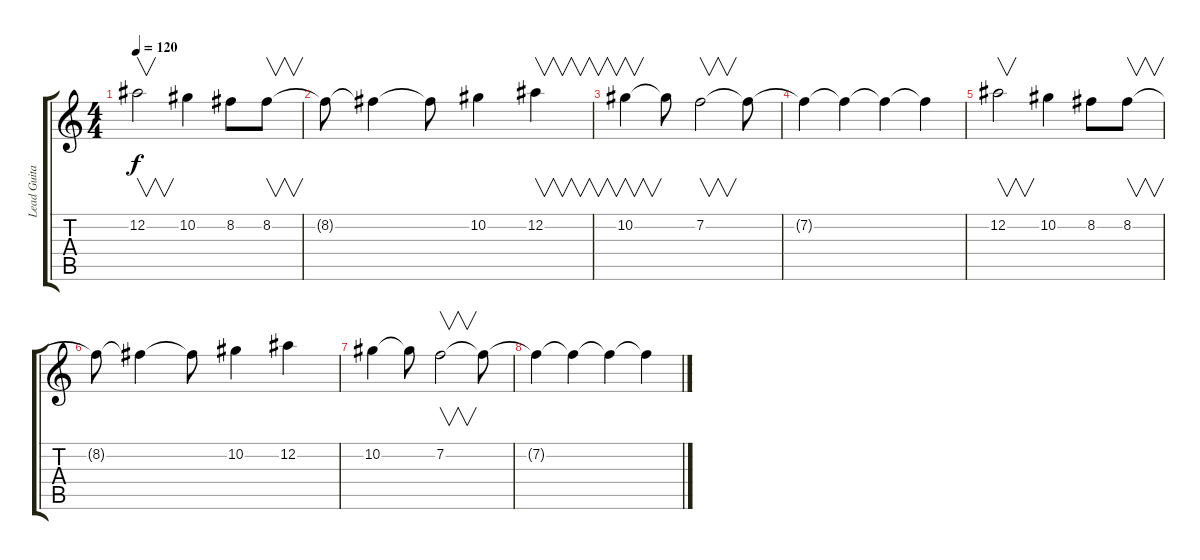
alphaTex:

\track ("Lead Guitar" "Lead Guita") {instrument distortionguitar}
\staff {score tabs}
\tuning (Eb4 Bb3 Gb3 Db3 Ab2 Eb2) {hide}
\ts (4 4)
\tempo 120
\clef g2
\ks c
12.2.2{v dy f} 10.2.4 8.2.8 8.2.8{v} |
8.2{t}.8 8.2{t}.4 8.2{t}.8 10.2.4 12.2.4{v} |
10.2.4{v} 10.2{t}.8 7.2.2{v} 7.2{t}.8 |
7.2{t}.4{volume 10} 7.2{t}.4{volume 7} 7.2{t}.4{volume 4} 7.2{t}.4{volume 0} |
12.2.2{v volume 13} 10.2.4 8.2.8 8.2.8{v} |
8.2{t}.8 8.2{t}.4 8.2{t}.8 10.2.4 12.2.4 |
10.2.4 10.2{t}.8 7.2.2{v} 7.2{t}.8 |
7.2{t}.4{volume 10} 7.2{t}.4{volume 7} 7.2{t}.4{volume 4} 7.2{t}.4{volume 0}
